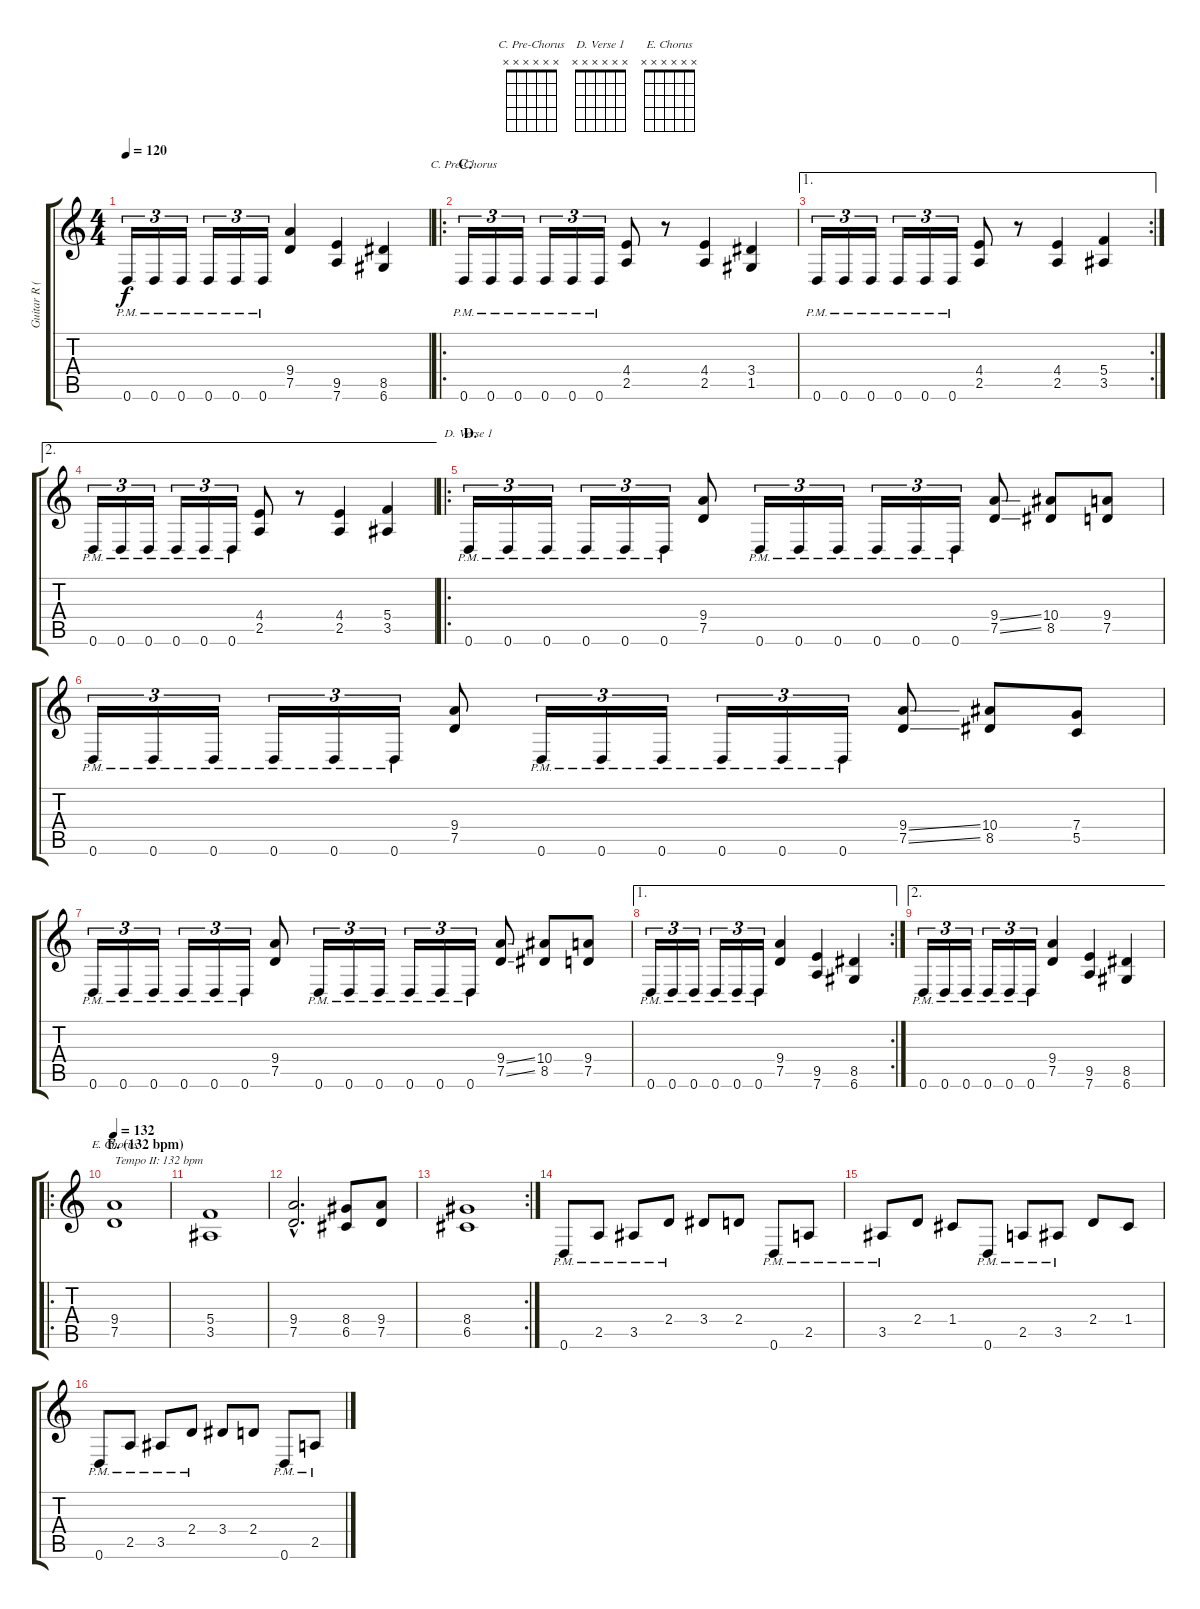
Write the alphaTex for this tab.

\track ("Guitar R (Mameli)" "Guitar R (") {instrument distortionguitar}
\staff {score tabs}
\tuning (D4 A3 F3 C3 G2 D2) {hide}
\chord ("C. Pre-Chorus" x x x x x x) {firstfret 0}
\chord ("D. Verse 1" x x x x x x) {firstfret 0}
\chord ("E. Chorus" x x x x x x) {firstfret 0}
\ts (4 4)
\tempo 120
\clef g2
\ks c
0.6{pm}.16{tu (3 2) dy f} 0.6{pm}.16{tu (3 2)} 0.6{pm}.16{tu (3 2)} 0.6{pm}.16{tu (3 2)} 0.6{pm}.16{tu (3 2)} 0.6{pm}.16{tu (3 2)} (9.4 7.5).4 (9.5 7.6).4 (8.5 6.6).4 |
\ro
\section ("" "C.")
0.6{pm}.16{tu (3 2) ch "C. Pre-Chorus"} 0.6{pm}.16{tu (3 2)} 0.6{pm}.16{tu (3 2)} 0.6{pm}.16{tu (3 2)} 0.6{pm}.16{tu (3 2)} 0.6{pm}.16{tu (3 2)} (4.4 2.5).8 r.8 (4.4 2.5).4 (3.4 1.5).4 |
\ae 1
\rc 2
0.6{pm}.16{tu (3 2)} 0.6{pm}.16{tu (3 2)} 0.6{pm}.16{tu (3 2)} 0.6{pm}.16{tu (3 2)} 0.6{pm}.16{tu (3 2)} 0.6{pm}.16{tu (3 2)} (4.4 2.5).8 r.8 (4.4 2.5).4 (5.4 3.5).4 |
\ae 2
0.6{pm}.16{tu (3 2)} 0.6{pm}.16{tu (3 2)} 0.6{pm}.16{tu (3 2)} 0.6{pm}.16{tu (3 2)} 0.6{pm}.16{tu (3 2)} 0.6{pm}.16{tu (3 2)} (4.4 2.5).8 r.8 (4.4 2.5).4 (5.4 3.5).4 |
\ro
\section ("" "D.")
0.6{pm}.16{tu (3 2) ch "D. Verse 1"} 0.6{pm}.16{tu (3 2)} 0.6{pm}.16{tu (3 2)} 0.6{pm}.16{tu (3 2)} 0.6{pm}.16{tu (3 2)} 0.6{pm}.16{tu (3 2)} (9.4 7.5).8 0.6{pm}.16{tu (3 2)} 0.6{pm}.16{tu (3 2)} 0.6{pm}.16{tu (3 2)} 0.6{pm}.16{tu (3 2)} 0.6{pm}.16{tu (3 2)} 0.6{pm}.16{tu (3 2)} (9.4{ss} 7.5{ss}).8 (10.4 8.5).8 (9.4 7.5).8 |
0.6{pm}.16{tu (3 2)} 0.6{pm}.16{tu (3 2)} 0.6{pm}.16{tu (3 2)} 0.6{pm}.16{tu (3 2)} 0.6{pm}.16{tu (3 2)} 0.6{pm}.16{tu (3 2)} (9.4 7.5).8 0.6{pm}.16{tu (3 2)} 0.6{pm}.16{tu (3 2)} 0.6{pm}.16{tu (3 2)} 0.6{pm}.16{tu (3 2)} 0.6{pm}.16{tu (3 2)} 0.6{pm}.16{tu (3 2)} (9.4{ss} 7.5{ss}).8 (10.4 8.5).8 (7.4 5.5).8 |
0.6{pm}.16{tu (3 2)} 0.6{pm}.16{tu (3 2)} 0.6{pm}.16{tu (3 2)} 0.6{pm}.16{tu (3 2)} 0.6{pm}.16{tu (3 2)} 0.6{pm}.16{tu (3 2)} (9.4 7.5).8 0.6{pm}.16{tu (3 2)} 0.6{pm}.16{tu (3 2)} 0.6{pm}.16{tu (3 2)} 0.6{pm}.16{tu (3 2)} 0.6{pm}.16{tu (3 2)} 0.6{pm}.16{tu (3 2)} (9.4{ss} 7.5{ss}).8 (10.4 8.5).8 (9.4 7.5).8 |
\ae 1
\rc 2
0.6{pm}.16{tu (3 2)} 0.6{pm}.16{tu (3 2)} 0.6{pm}.16{tu (3 2)} 0.6{pm}.16{tu (3 2)} 0.6{pm}.16{tu (3 2)} 0.6{pm}.16{tu (3 2)} (9.4 7.5).4 (9.5 7.6).4 (8.5 6.6).4 |
\ae 2
0.6{pm}.16{tu (3 2)} 0.6{pm}.16{tu (3 2)} 0.6{pm}.16{tu (3 2)} 0.6{pm}.16{tu (3 2)} 0.6{pm}.16{tu (3 2)} 0.6{pm}.16{tu (3 2)} (9.4 7.5).4 (9.5 7.6).4 (8.5 6.6).4 |
\ro
\section ("" "E. (132 bpm)")
\tempo 132
(9.4 7.5).1{ch "E. Chorus" txt "Tempo II: 132 bpm"} |
(5.4 3.5).1 |
(9.4{hac} 7.5{hac}).2{d} (8.4 6.5).8 (9.4 7.5).8 |
\rc 2
(8.4 6.5).1 |
0.6{pm}.8 2.5{pm}.8 3.5{pm}.8 2.4{pm}.8 3.4.8 2.4.8 0.6{pm}.8 2.5{pm}.8 |
3.5{pm}.8 2.4.8 1.4.8 0.6{pm}.8 2.5{pm}.8 3.5{pm}.8 2.4.8 1.4.8 |
0.6{pm}.8 2.5{pm}.8 3.5{pm}.8 2.4{pm}.8 3.4.8 2.4.8 0.6{pm}.8 2.5{pm}.8
